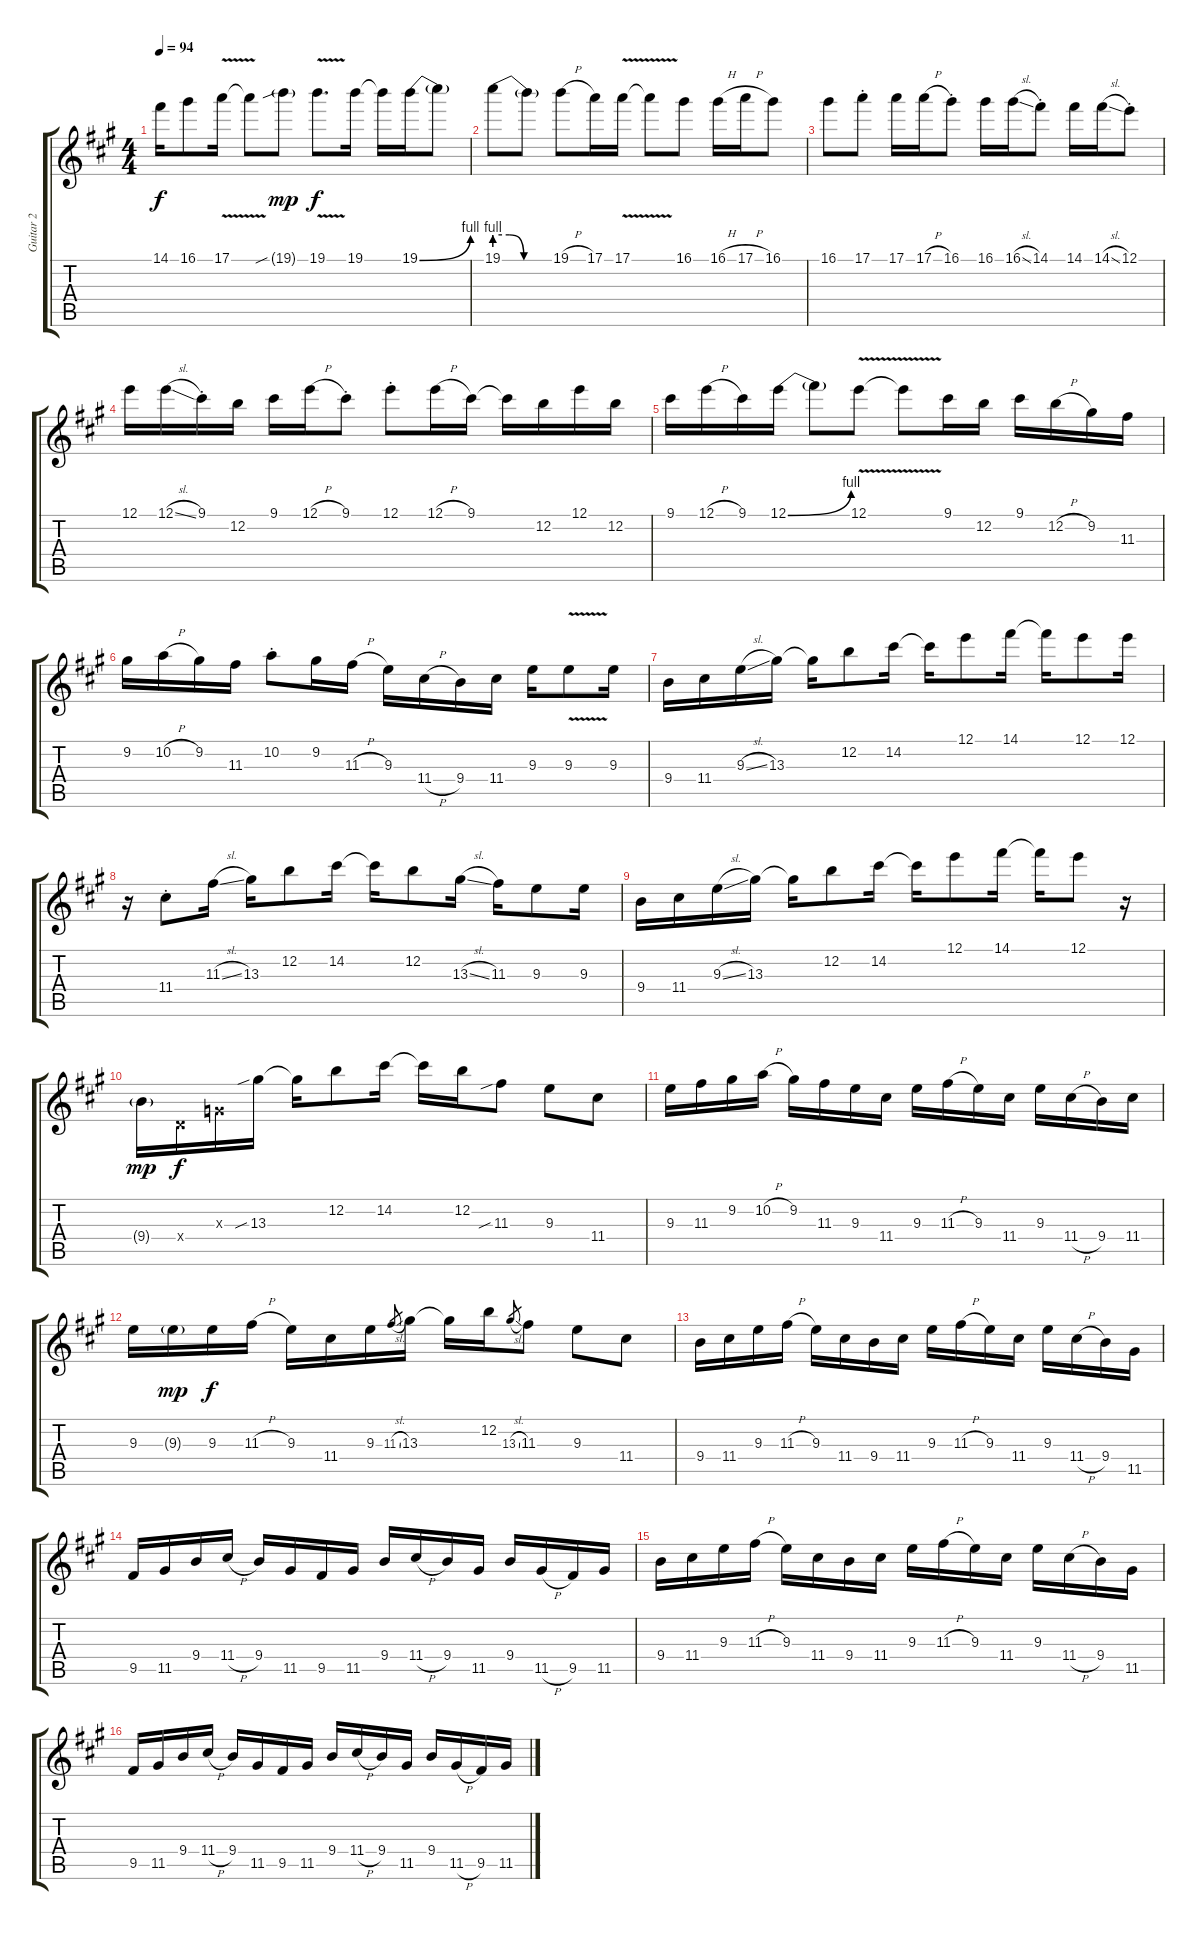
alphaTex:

\track ("Guitar 2" "Guitar 2") {instrument electricguitarjazz}
\staff {score tabs}
\tuning (E4 B3 G3 D3 A2 E2) {hide}
\ts (4 4)
\tempo 94
\clef g2
\ks a
14.1.16{dy f} 16.1.8 17.1{v}.16 17.1{t}.8 19.1{sib g}.8{dy mp} 19.1{v}.8{d dy f} 19.1.16 19.1{t}.16 19.1{be (bend 0 0 60 4)}.16 19.1{t}.8 |
19.1{be (custom 0 4 15 4 30 0 60 0)}.8 19.1{t}.8 19.1{h}.8 17.1.16 17.1{v}.16 17.1{t}.8 16.1.8 16.1{h}.16 17.1{h}.16 16.1.8 |
16.1.8 17.1{st}.8 17.1.16 17.1{h}.16 16.1{st}.8 16.1.16 16.1{sl}.16 14.1{st}.8 14.1.16 14.1{sl}.16 12.1{st}.8 |
12.1.16 12.1{sl}.16 9.1{st}.16 12.2.16 9.1.16 12.1{h}.16 9.1{st}.8 12.1{st}.8 12.1{h}.16 9.1.16 9.1{t}.16 12.2.16 12.1.16 12.2.16 |
9.1.16 12.1{h}.16 9.1.16 12.1{be (bend 0 0 60 4)}.16 12.1{t}.8 12.1{v}.8 12.1{t}.8 9.1.16 12.2.16 9.1.16 12.2{h}.16 9.2.16 11.3.16 |
9.2.16 10.2{h}.16 9.2.16 11.3.16 10.2{st}.8 9.2.16 11.3{h}.16 9.3.16 11.4{h}.16 9.4.16 11.4.16 9.3.16 9.3{v}.8 9.3.16 |
9.4.16 11.4.16 9.3{sl}.16 13.3.16 13.3{t}.16 12.2.8 14.2.16 14.2{t}.16 12.1.8 14.1.16 14.1{t}.16 12.1.8 12.1.16 |
r.16 11.4{st}.8 11.3{sl}.16 13.3.16 12.2.8 14.2.16 14.2{t}.16 12.2.8 13.3{sl}.16 11.3.16 9.3.8 9.3.16 |
9.4.16 11.4.16 9.3{sl}.16 13.3.16 13.3{t}.16 12.2.8 14.2.16 14.2{t}.16 12.1.8 14.1.16 14.1{t}.16 12.1.8 r.16 |
9.4{g}.16{dy mp} 0.4{x}.16{dy f} 0.3{x}.16 13.3{sib}.16 13.3{t}.16 12.2.8 14.2.16 14.2{t}.16 12.2.16 11.3{sib}.8 9.3.8 11.4.8 |
9.3.16 11.3.16 9.2.16 10.2{h}.16 9.2.16 11.3.16 9.3.16 11.4.16 9.3.16 11.3{h}.16 9.3.16 11.4.16 9.3.16 11.4{h}.16 9.4.16 11.4.16 |
9.3.16 9.3{g}.16{dy mp} 9.3.16{dy f} 11.3{h}.16 9.3.16 11.4.16 9.3.16 11.3{sl}.8{gr} 13.3.16 13.3{t}.16 12.2.16 13.3{sl}.8{gr} 11.3.8 9.3.8 11.4.8 |
9.4.16 11.4.16 9.3.16 11.3{h}.16 9.3.16 11.4.16 9.4.16 11.4.16 9.3.16 11.3{h}.16 9.3.16 11.4.16 9.3.16 11.4{h}.16 9.4.16 11.5.16 |
9.5.16 11.5.16 9.4.16 11.4{h}.16 9.4.16 11.5.16 9.5.16 11.5.16 9.4.16 11.4{h}.16 9.4.16 11.5.16 9.4.16 11.5{h}.16 9.5.16 11.5.16 |
9.4.16 11.4.16 9.3.16 11.3{h}.16 9.3.16 11.4.16 9.4.16 11.4.16 9.3.16 11.3{h}.16 9.3.16 11.4.16 9.3.16 11.4{h}.16 9.4.16 11.5.16 |
9.5.16 11.5.16 9.4.16 11.4{h}.16 9.4.16 11.5.16 9.5.16 11.5.16 9.4.16 11.4{h}.16 9.4.16 11.5.16 9.4.16 11.5{h}.16 9.5.16 11.5.16
